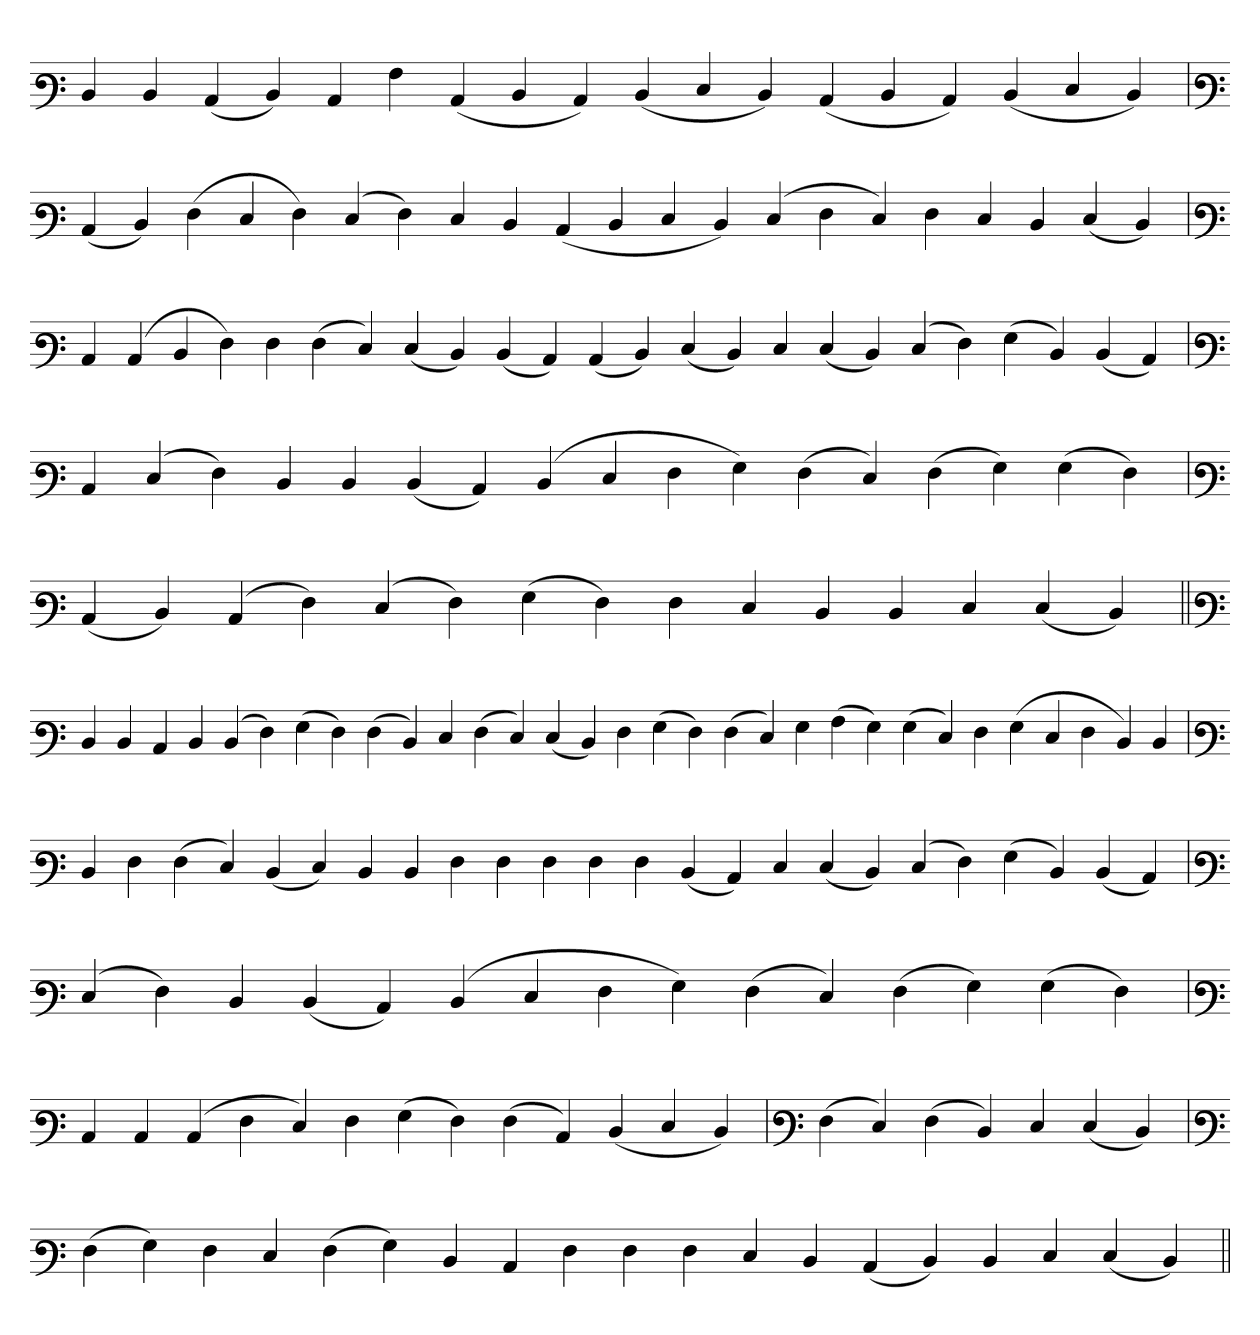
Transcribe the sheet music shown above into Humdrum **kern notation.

**kern
*part1
*staff1
*clefF3
=
4D
4D
(4C
4D)
4C
4A
(4C
4D
4C)
(4D
4E
4D)
(4C
4D
4C)
(4D
4E
4D)
=`
*clefF3
(4C
4D)
(4F
4E
4F)
(4E
4F)
4E
4D
(4C
4D
4E
4D)
(4E
4F
4E)
4F
4E
4D
(4E
4D)
='
*clefF3
4C
(4C
4D
4F)
4F
(4F
4E)
(4E
4D)
(4D
4C)
(4C
4D)
(4E
4D)
4E
(4E
4D)
(4E
4F)
(4G
4D)
(4D
4C)
=
*clefF3
4C
(4E
4F)
4D
4D
(4D
4C)
(4D
4E
4F
4G)
(4F
4E)
(4F
4G)
(4G
4F)
=`
*clefF3
(4C
4D)
(4C
4F)
(4E
4F)
(4G
4F)
4F
4E
4D
4D
4E
(4E
4D)
=||
*clefF3
4D
4D
4C
4D
(4D
4F)
(4G
4F)
(4F
4D)
4E
(4F
4E)
(4E
4D)
4F
(4G
4F)
(4F
4E)
4G
(4A
4G)
(4G
4E)
4F
(4G
4E
4F
4D)
4D
='
*clefF3
4D
4F
(4F
4E)
(4D
4E)
4D
4D
4F
4F
4F
4F
4F
(4D
4C)
4E
(4E
4D)
(4E
4F)
(4G
4D)
(4D
4C)
=
*clefF3
(4E
4F)
4D
(4D
4C)
(4D
4E
4F
4G)
(4F
4E)
(4F
4G)
(4G
4F)
='
*clefF3
4C
4C
(4C
4F
4E)
4F
(4G
4F)
(4F
4C)
(4D
4E
4D)
=
*clefF3
(4F
4E)
(4F
4D)
4E
(4E
4D)
=`
*clefF3
(4F
4G)
4F
4E
(4F
4G)
4D
4C
4F
4F
4F
4E
4D
(4C
4D)
4D
4E
(4E
4D)
=||
*-
